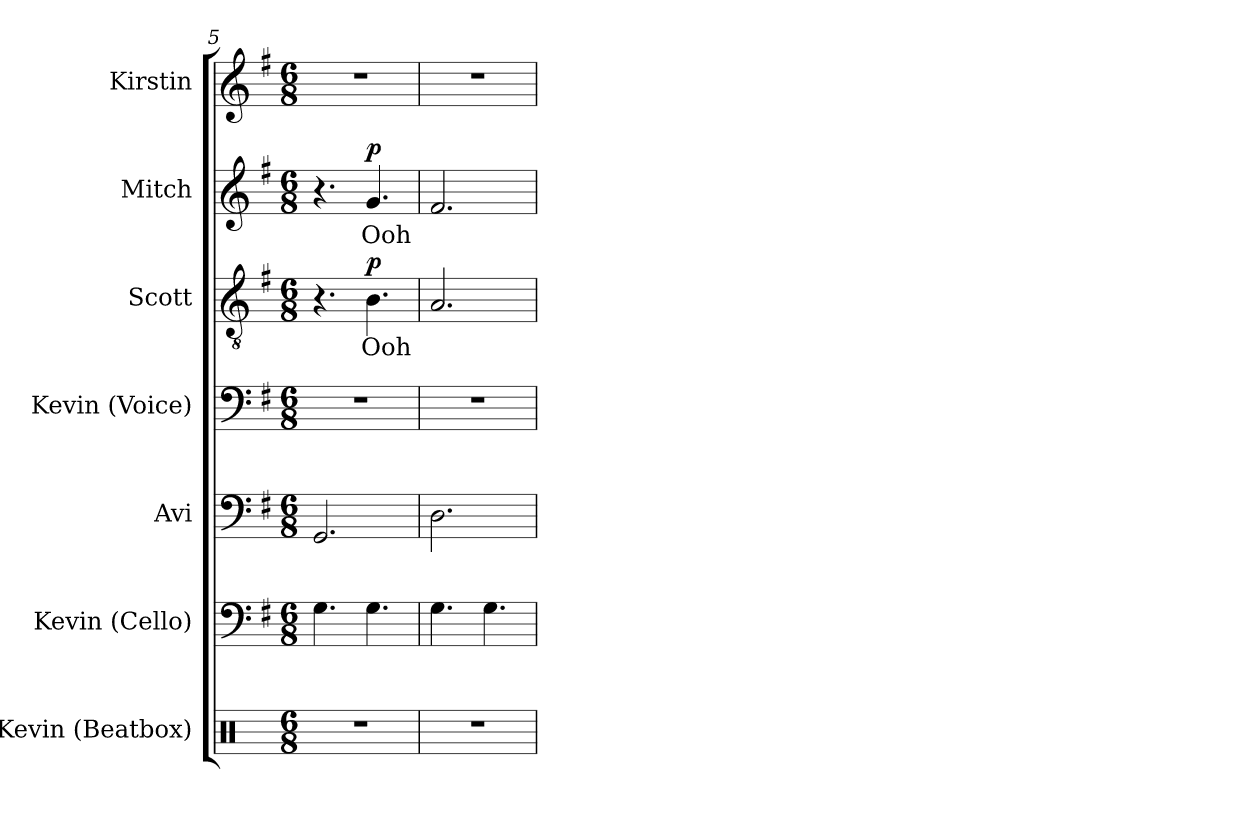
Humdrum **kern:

**kern	**kern	**kern	**kern	**kern	**text	**dynam	**kern	**text	**dynam	**kern
*part7	*part6	*part5	*part4	*part3	*part3	*part3	*part2	*part2	*part2	*part1
*staff7	*staff6	*staff5	*staff4	*staff3	*staff3	*staff3	*staff2	*staff2	*staff2	*staff1
*I"Kevin (Beatbox)	*I"Kevin (Cello)	*I"Avi	*I"Kevin (Voice)	*I"Scott	*	*	*I"Mitch	*	*	*I"Kirstin
*I'Ke. (B)	*I'Ke. (C)	*I'A.	*I'Ke. (V)	*I'S.	*	*	*I'M.	*	*	*I'Kr.
*clefX	*clefF4	*clefF4	*clefF4	*clefGv2	*	*	*clefG2	*	*	*clefG2
*k[]	*k[f#]	*k[f#]	*k[f#]	*k[f#]	*	*	*k[f#]	*	*	*k[f#]
*M6/8	*M6/8	*M6/8	*M6/8	*M6/8	*	*	*M6/8	*	*	*M6/8
=5	=5	=5	=5	=5	=5	=5	=5	=5	=5	=5
2.r	4.G\	2.GG/	2.r	4.r	.	.	4.r	.	.	2.r
!	!	!	!	!	!	!LO:DY:a	!	!	!LO:DY:a	!
.	4.G\	.	.	4.B\	Ooh	p	4.g/	Ooh	p	.
=6	=6	=6	=6	=6	=6	=6	=6	=6	=6	=6
2.r	4.G\	2.D\	2.r	2.A/	.	.	2.f#/	.	.	2.r
.	4.G\	.	.	.	.	.	.	.	.	.
=	=	=	=	=	=	=	=	=	=	=
*-	*-	*-	*-	*-	*-	*-	*-	*-	*-	*-
